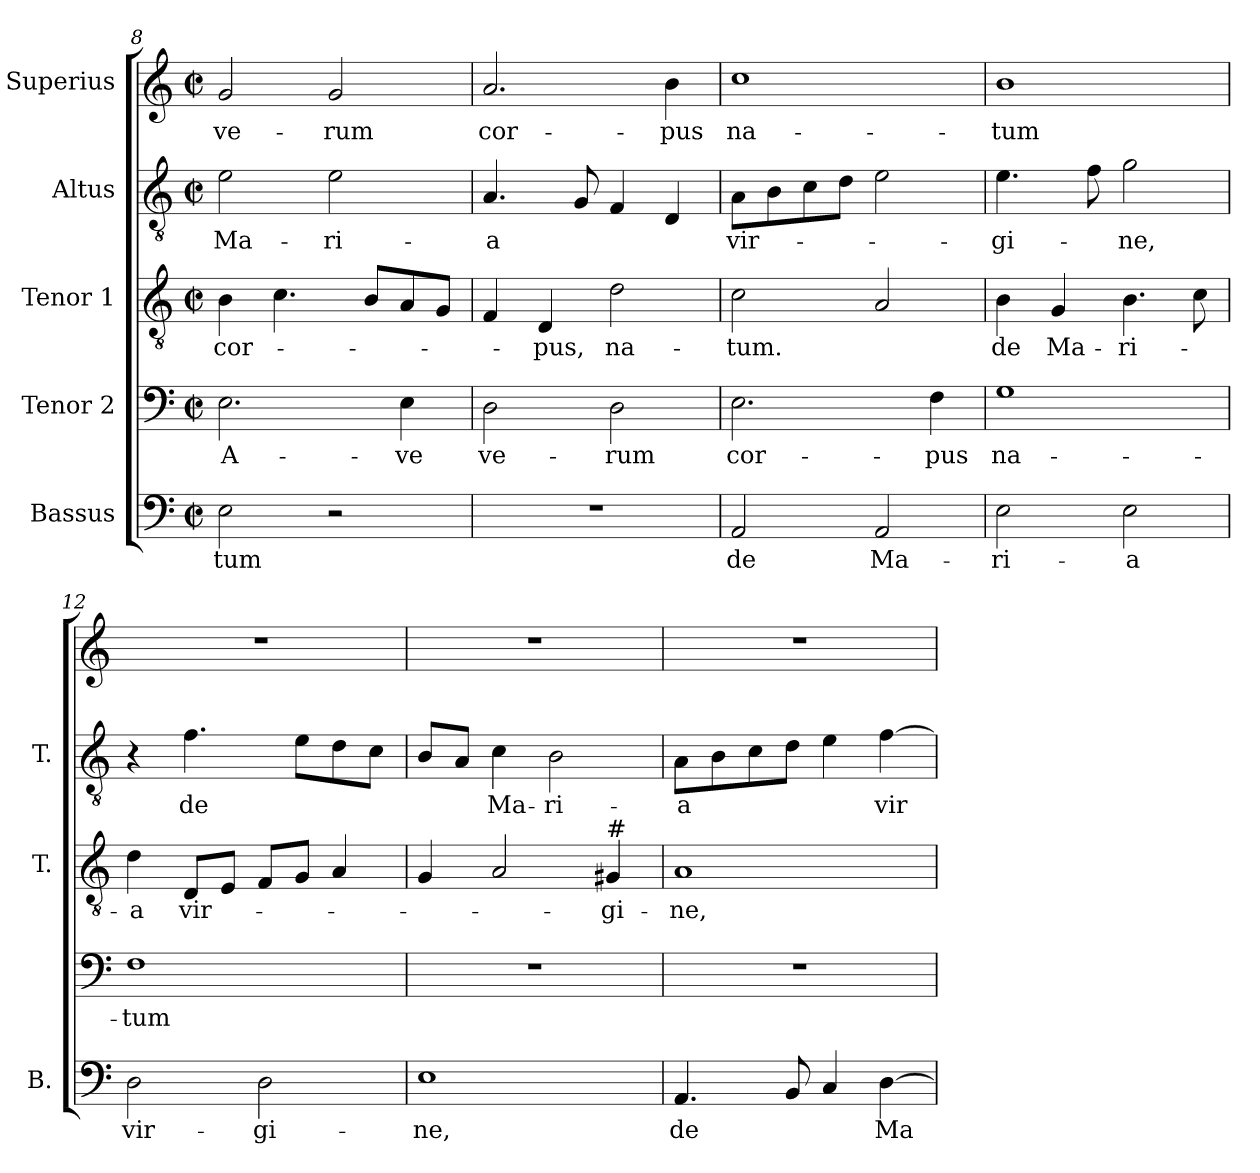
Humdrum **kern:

**kern	**text	**kern	**text	**kern	**text	**kern	**text	**kern	**text
*part5	*part5	*part4	*part4	*part3	*part3	*part2	*part2	*part1	*part1
*staff5	*staff5	*staff4	*staff4	*staff3	*staff3	*staff2	*staff2	*staff1	*staff1
*I"Bassus	*	*I"Tenor 2	*	*I"Tenor 1	*	*I"Altus	*	*I"Superius	*
*I'B.	*	*	*	*I'T.	*	*I'T.	*	*	*
!!LO:LB:g=z
*clefF4	*	*clefF4	*	*clefGv2	*	*clefGv2	*	*clefG2	*
*	*	*	*	*ITrd7c12	*	*ITrd7c12	*	*	*
*k[]	*	*k[]	*	*k[]	*	*k[]	*	*k[]	*
*C:	*	*C:	*	*C:	*	*C:	*	*C:	*
*M2/2	*	*M2/2	*	*M2/2	*	*M2/2	*	*M2/2	*
*met(c|)	*	*met(c|)	*	*met(c|)	*	*met(c|)	*	*met(c|)	*
=8	=8	=8	=8	=8	=8	=8	=8	=8	=8
!	!LO:LY:b:color=#000000	!	!	!	!	!	!	!	!
!	!	!	!LO:LY:b:color=#000000	!	!	!	!	!	!
!	!	!	!	!	!LO:LY:b:color=#000000	!	!	!	!
!	!	!	!	!	!	!	!LO:LY:b:color=#000000	!	!
!	!	!	!	!	!	!	!	!	!LO:LY:b:color=#000000
2Ei\	-tum	2.Ei\	A-	4BBi\	cor-	2Ei\	Ma-	2gi/	ve-
.	.	.	.	4.Ci\	.	.	.	.	.
!	!	!	!	!	!	!	!LO:LY:b:color=#000000	!	!
!	!	!	!	!	!	!	!	!	!LO:LY:b:color=#000000
2r	.	.	.	.	.	2Ei\	-ri-	2gi/	-rum
.	.	.	.	8BBi/L	.	.	.	.	.
!	!	!	!LO:LY:b:color=#000000	!	!	!	!	!	!
.	.	4Ei\	-ve	8AAi/	.	.	.	.	.
.	.	.	.	8GGi/J	.	.	.	.	.
=9	=9	=9	=9	=9	=9	=9	=9	=9	=9
!	!	!	!LO:LY:b:color=#000000	!	!	!	!	!	!
!	!	!	!	!	!	!	!LO:LY:b:color=#000000	!	!
!	!	!	!	!	!	!	!	!	!LO:LY:b:color=#000000
1r	.	2Di\	ve-	4FFi/	.	4.AAi/	-a	2.ai/	cor-
!	!	!	!	!	!LO:LY:b:color=#000000	!	!	!	!
.	.	.	.	4DDi/	-pus,	.	.	.	.
.	.	.	.	.	.	8GGi/	.	.	.
!	!	!	!LO:LY:b:color=#000000	!	!	!	!	!	!
!	!	!	!	!	!LO:LY:b:color=#000000	!	!	!	!
.	.	2Di\	-rum	2Di\	na-	4FFi/	.	.	.
!	!	!	!	!	!	!	!	!	!LO:LY:b:color=#000000
.	.	.	.	.	.	4DDi/	.	4bi\	-pus
=10	=10	=10	=10	=10	=10	=10	=10	=10	=10
!	!LO:LY:b:color=#000000	!	!	!	!	!	!	!	!
!	!	!	!LO:LY:b:color=#000000	!	!	!	!	!	!
!	!	!	!	!	!LO:LY:b:color=#000000	!	!	!	!
!	!	!	!	!	!	!	!LO:LY:b:color=#000000	!	!
!	!	!	!	!	!	!	!	!	!LO:LY:b:color=#000000
2AAi/	de	2.Ei\	cor-	2Ci\	-tum.	8AAi\L	vir-	1cci	na-
.	.	.	.	.	.	8BBi\	.	.	.
.	.	.	.	.	.	8Ci\	.	.	.
.	.	.	.	.	.	8Di\J	.	.	.
!	!LO:LY:b:color=#000000	!	!	!	!	!	!	!	!
2AAi/	Ma-	.	.	2AAi/	.	2Ei\	.	.	.
!	!	!	!LO:LY:b:color=#000000	!	!	!	!	!	!
.	.	4Fi\	-pus	.	.	.	.	.	.
=11	=11	=11	=11	=11	=11	=11	=11	=11	=11
!	!LO:LY:b:color=#000000	!	!	!	!	!	!	!	!
!	!	!	!LO:LY:b:color=#000000	!	!	!	!	!	!
!	!	!	!	!	!LO:LY:b:color=#000000	!	!	!	!
!	!	!	!	!	!	!	!LO:LY:b:color=#000000	!	!
!	!	!	!	!	!	!	!	!	!LO:LY:b:color=#000000
2Ei\	-ri-	1Gi	na-	4BBi\	de	4.Ei\	-gi-	1bi	-tum
!	!	!	!	!	!LO:LY:b:color=#000000	!	!	!	!
.	.	.	.	4GGi/	Ma-	.	.	.	.
.	.	.	.	.	.	8Fi\	.	.	.
!	!LO:LY:b:color=#000000	!	!	!	!	!	!	!	!
!	!	!	!	!	!LO:LY:b:color=#000000	!	!	!	!
!	!	!	!	!	!	!	!LO:LY:b:color=#000000	!	!
2Ei\	-a	.	.	4.BBi\	-ri-	2Gi\	-ne,	.	.
.	.	.	.	8Ci\	.	.	.	.	.
=12	=12	=12	=12	=12	=12	=12	=12	=12	=12
!	!LO:LY:b:color=#000000	!	!	!	!	!	!	!	!
!	!	!	!LO:LY:b:color=#000000	!	!	!	!	!	!
!	!	!	!	!	!LO:LY:b:color=#000000	!	!	!	!
2Di\	vir-	1Fi	-tum	4Di\	-a	4r	.	1r	.
!	!	!	!	!	!LO:LY:b:color=#000000	!	!	!	!
!	!	!	!	!	!	!	!LO:LY:b:color=#000000	!	!
.	.	.	.	8DDi/L	vir-	4.Fi\	de	.	.
.	.	.	.	8EEi/J	.	.	.	.	.
!	!LO:LY:b:color=#000000	!	!	!	!	!	!	!	!
2Di\	-gi-	.	.	8FFi/L	.	.	.	.	.
.	.	.	.	8GGi/J	.	8Ei\L	.	.	.
.	.	.	.	4AAi/	.	8Di\	.	.	.
.	.	.	.	.	.	8Ci\J	.	.	.
=13	=13	=13	=13	=13	=13	=13	=13	=13	=13
!	!LO:LY:b:color=#000000	!	!	!	!	!	!	!	!
1Ei	-ne,	1r	.	4GGi/	.	8BBi/L	.	1r	.
.	.	.	.	.	.	8AAi/J	.	.	.
!	!	!	!	!	!	!	!LO:LY:b:color=#000000	!	!
.	.	.	.	2AAi/	.	4Ci\	Ma-	.	.
!	!	!	!	!	!	!	!LO:LY:b:color=#000000	!	!
.	.	.	.	.	.	2BBi\	-ri-	.	.
!	!	!	!	!LO:TX:a:t=#	!	!	!	!	!
!	!	!	!	!	!LO:LY:b:color=#000000	!	!	!	!
.	.	.	.	4GG#i/	-gi-	.	.	.	.
!!LO:PB:g=z
=14	=14	=14	=14	=14	=14	=14	=14	=14	=14
!	!LO:LY:b:color=#000000	!	!	!	!	!	!	!	!
!	!	!	!	!	!LO:LY:b:color=#000000	!	!	!	!
!	!	!	!	!	!	!	!LO:LY:b:color=#000000	!	!
4.AAi/	de	1r	.	1AAi	-ne,	8AAi\L	-a	1r	.
.	.	.	.	.	.	8BBi\	.	.	.
.	.	.	.	.	.	8Ci\	.	.	.
8BBi/	.	.	.	.	.	8Di\J	.	.	.
4Ci/	.	.	.	.	.	4Ei\	.	.	.
!	!LO:LY:b:color=#000000	!	!	!	!	!	!	!	!
!	!	!	!	!	!	!	!LO:LY:b:color=#000000	!	!
[>4Di\	Ma-	.	.	.	.	[>4Fi\	vir-	.	.
=	=	=	=	=	=	=	=	=	=
*-	*-	*-	*-	*-	*-	*-	*-	*-	*-
